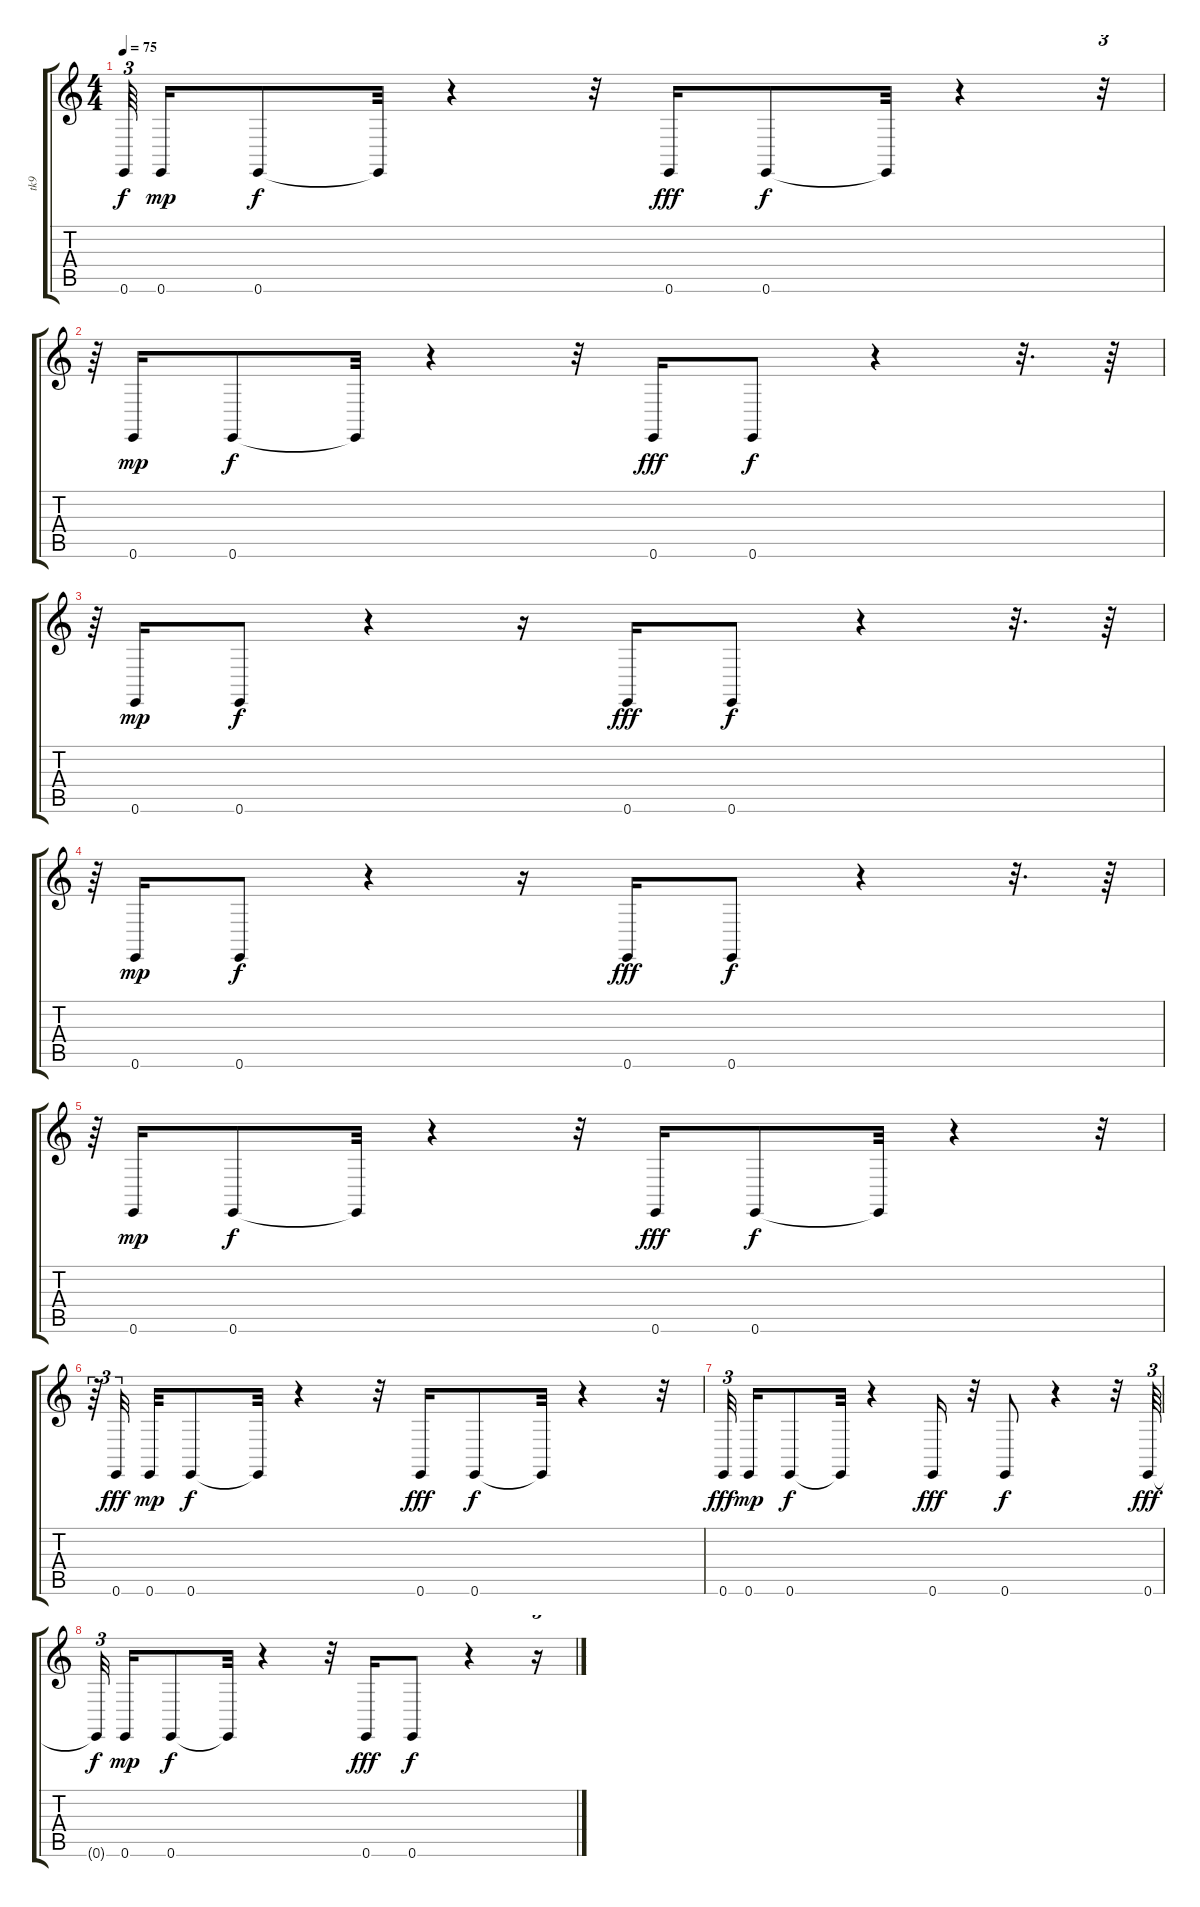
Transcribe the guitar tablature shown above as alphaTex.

\track ("tk9" "tk9") {instrument taikodrum}
\staff {score tabs}
\tuning (E4 B3 G3 D3 A2 E2) {hide}
\ts (4 4)
\tempo 75
\clef g2
\ks c
0.6{t}.64{tu (3 2) dy f beam splitsecondary} 0.6.16{dy mp} 0.6.8{dy f} 0.6{t}.32 r.4 r.32 0.6.16{dy fff} 0.6.8{dy f} 0.6{t}.32 r.4 r.32{tu (3 2)} |
r.64{tu (3 2)} 0.6.16{dy mp} 0.6.8{dy f} 0.6{t}.32 r.4 r.32 0.6.16{dy fff} 0.6.8{dy f} r.4 r.32{d} r.64 |
r.64{tu (3 2)} 0.6.16{dy mp} 0.6.8{dy f} r.4 r.16 0.6.16{dy fff} 0.6.8{dy f} r.4 r.32{d} r.64 |
r.64{tu (3 2)} 0.6.16{dy mp} 0.6.8{dy f} r.4 r.16 0.6.16{dy fff} 0.6.8{dy f} r.4 r.32{d} r.64 |
r.64{tu (3 2)} 0.6.16{dy mp} 0.6.8{dy f} 0.6{t}.32 r.4 r.32 0.6.16{dy fff} 0.6.8{dy f} 0.6{t}.32 r.4 r.32{tu (3 2)} |
r.64{tu (3 2)} 0.6.32{tu (3 2) dy fff beam splitsecondary} 0.6.32{dy mp} 0.6.8{dy f} 0.6{t}.32 r.4 r.32 0.6.16{dy fff} 0.6.8{dy f} 0.6{t}.32 r.4 r.32 |
0.6.32{tu (3 2) dy fff beam splitsecondary} 0.6.16{dy mp} 0.6.8{dy f} 0.6{t}.32 r.4 0.6.16{dy fff} r.32 0.6.8{dy f} r.4 r.32 0.6.64{tu (3 2) dy fff} |
0.6{t}.32{tu (3 2) dy f beam splitsecondary} 0.6.16{dy mp} 0.6.8{dy f} 0.6{t}.32 r.4 r.32 0.6.16{dy fff} 0.6.8{dy f} r.4 r.16{tu (3 2)}
